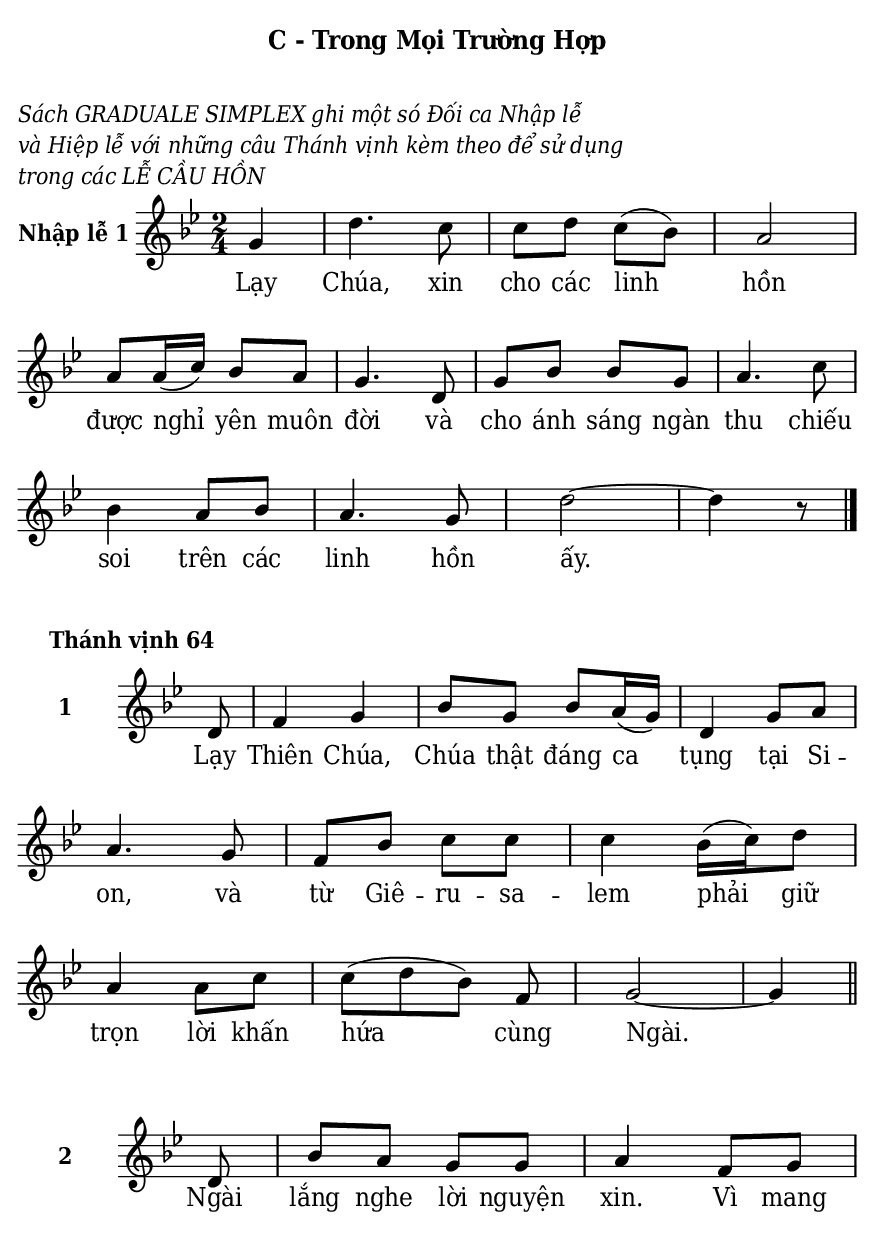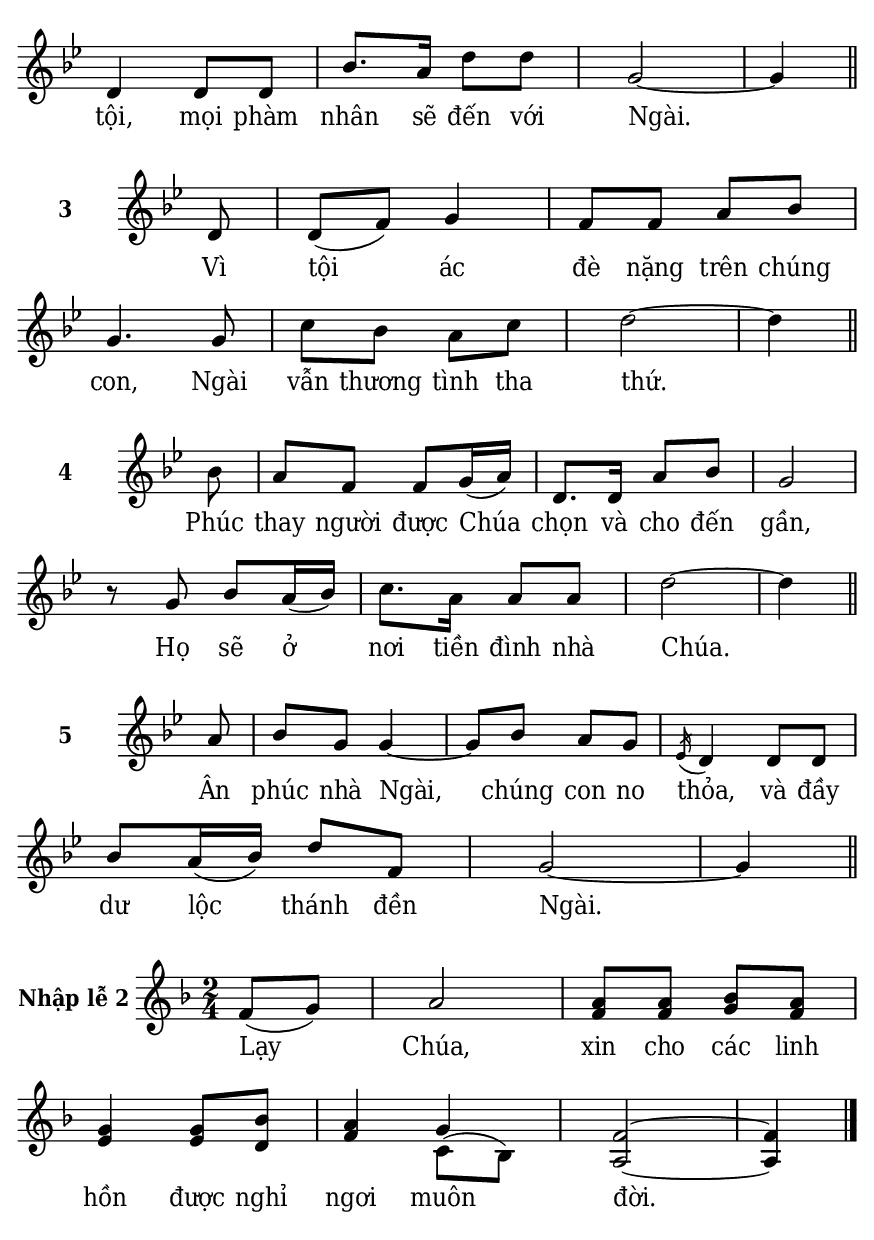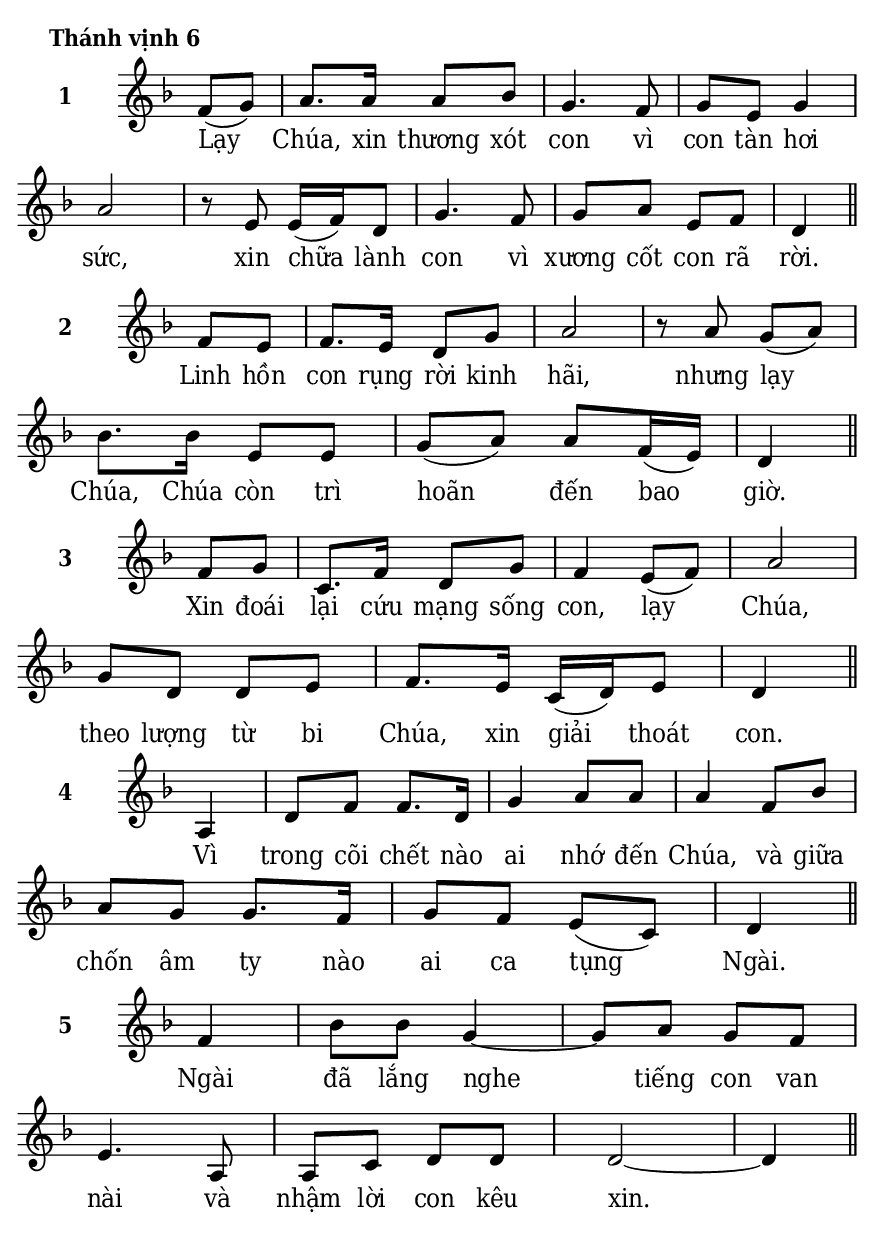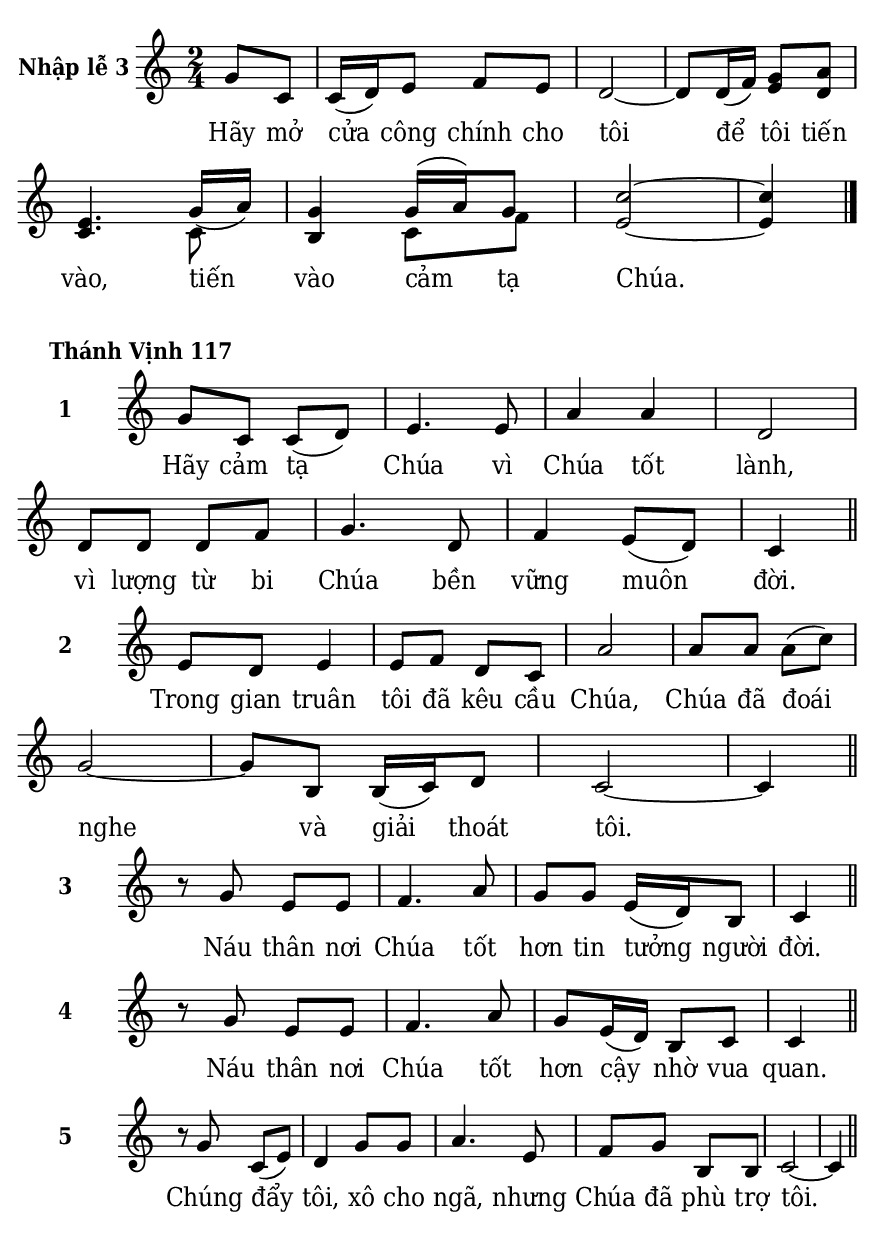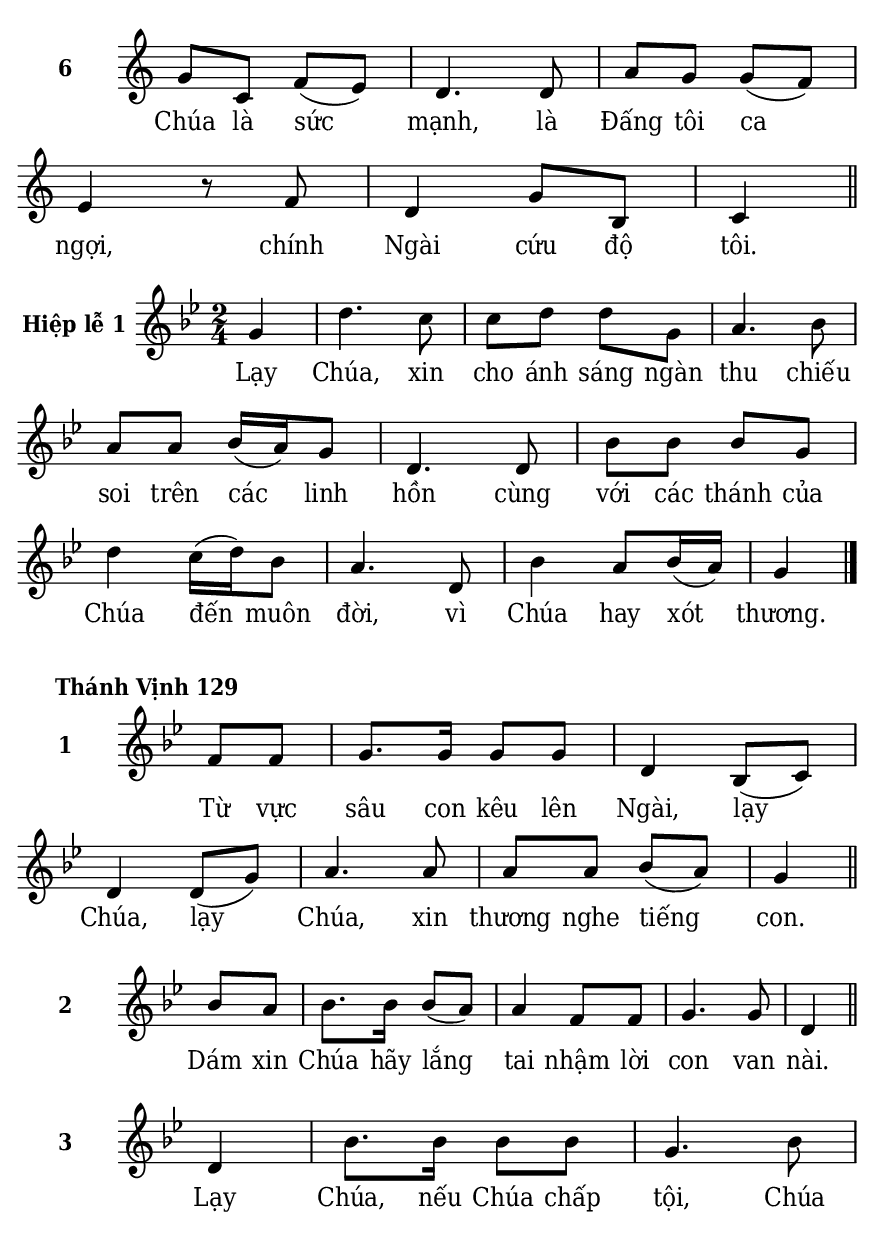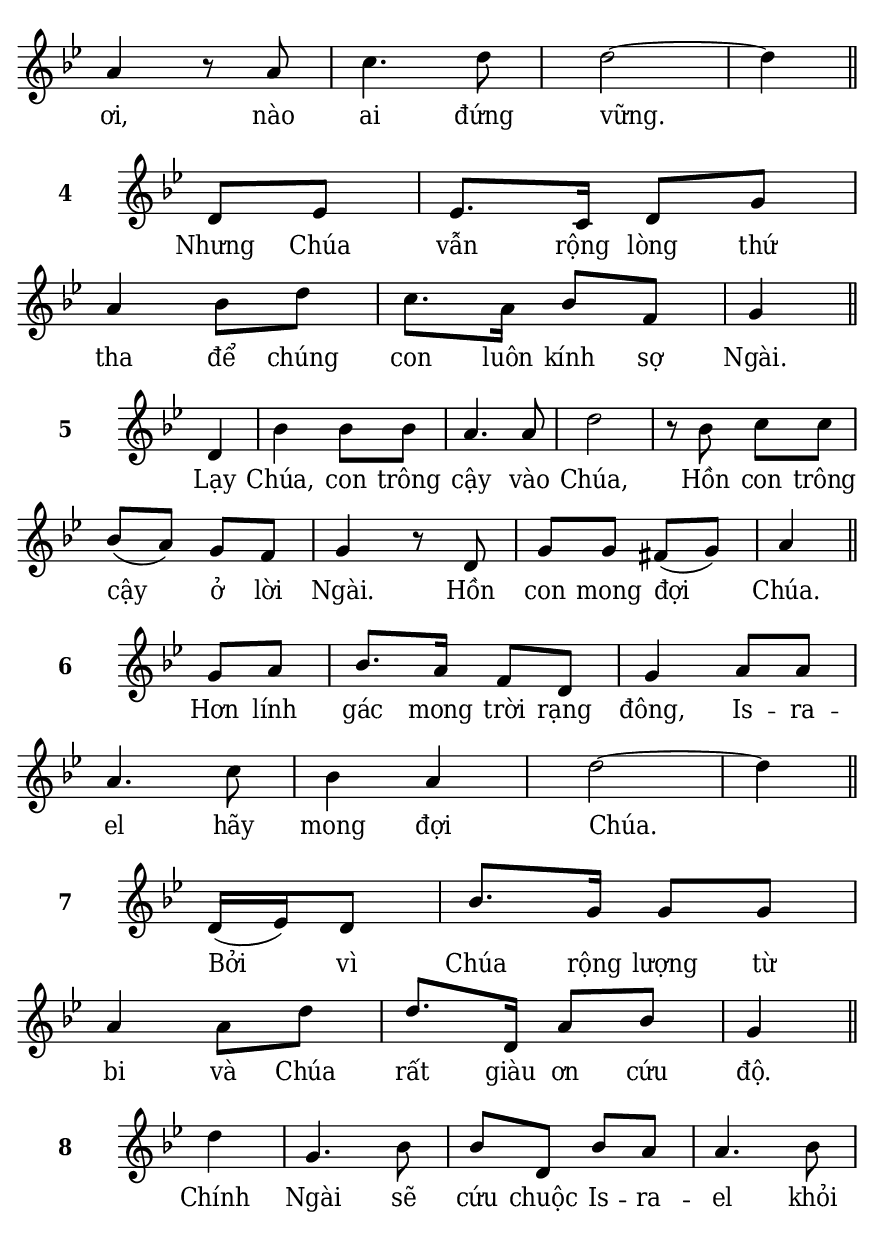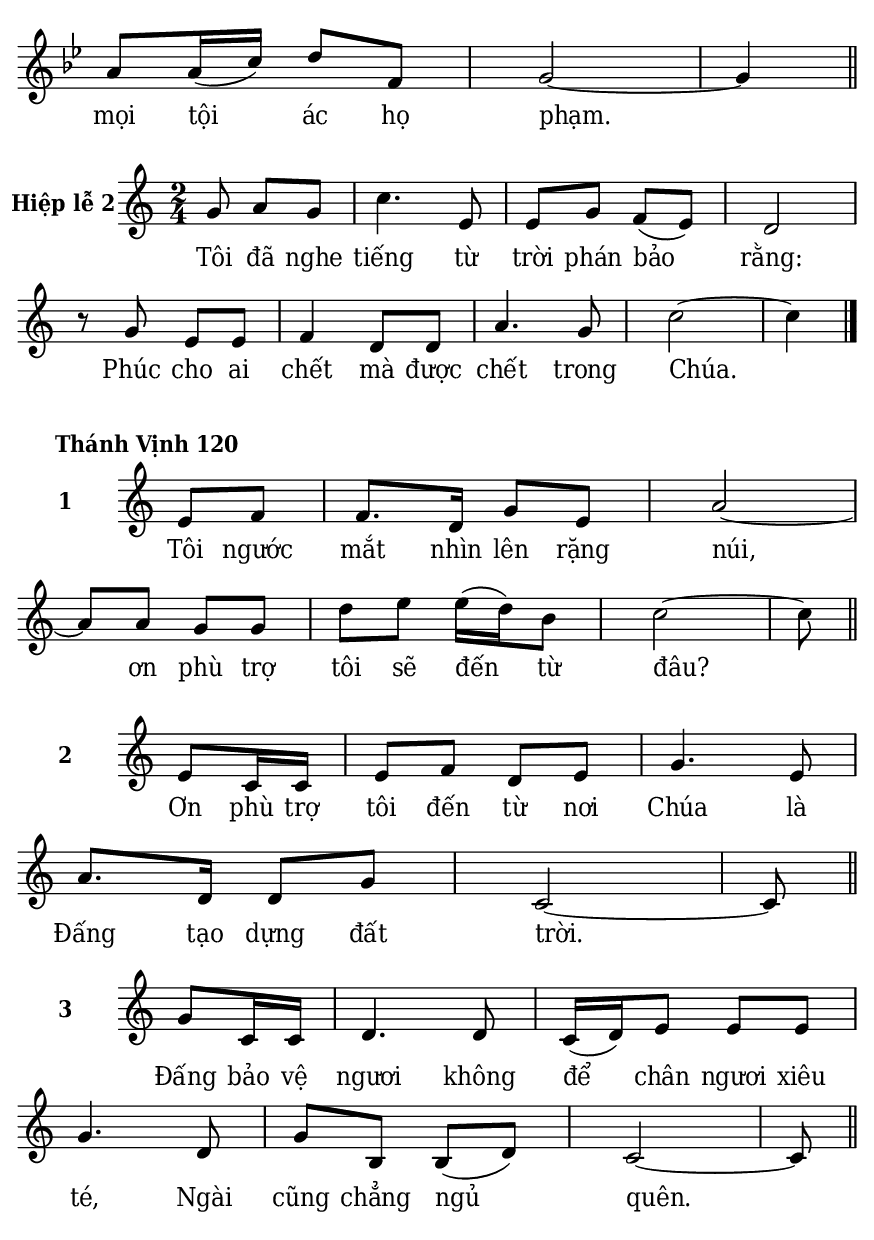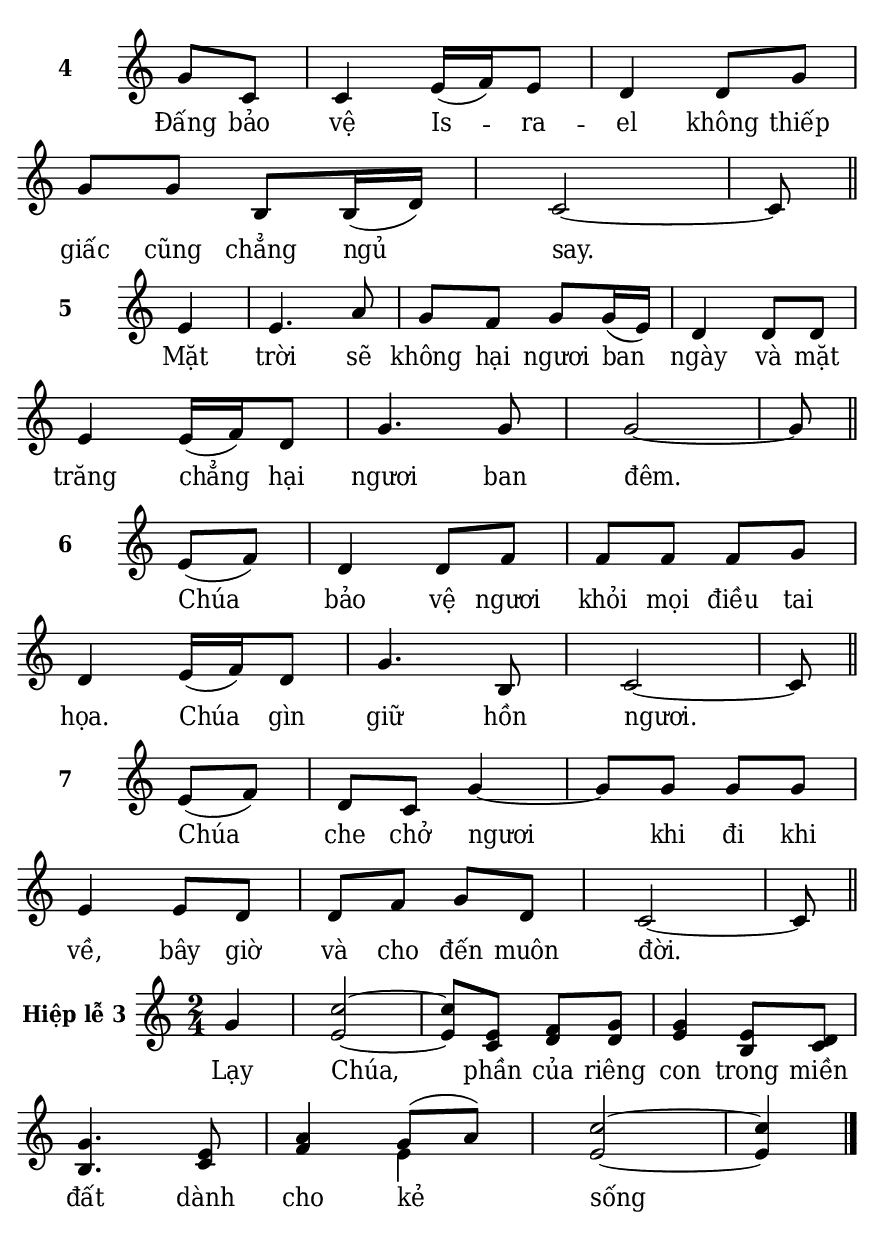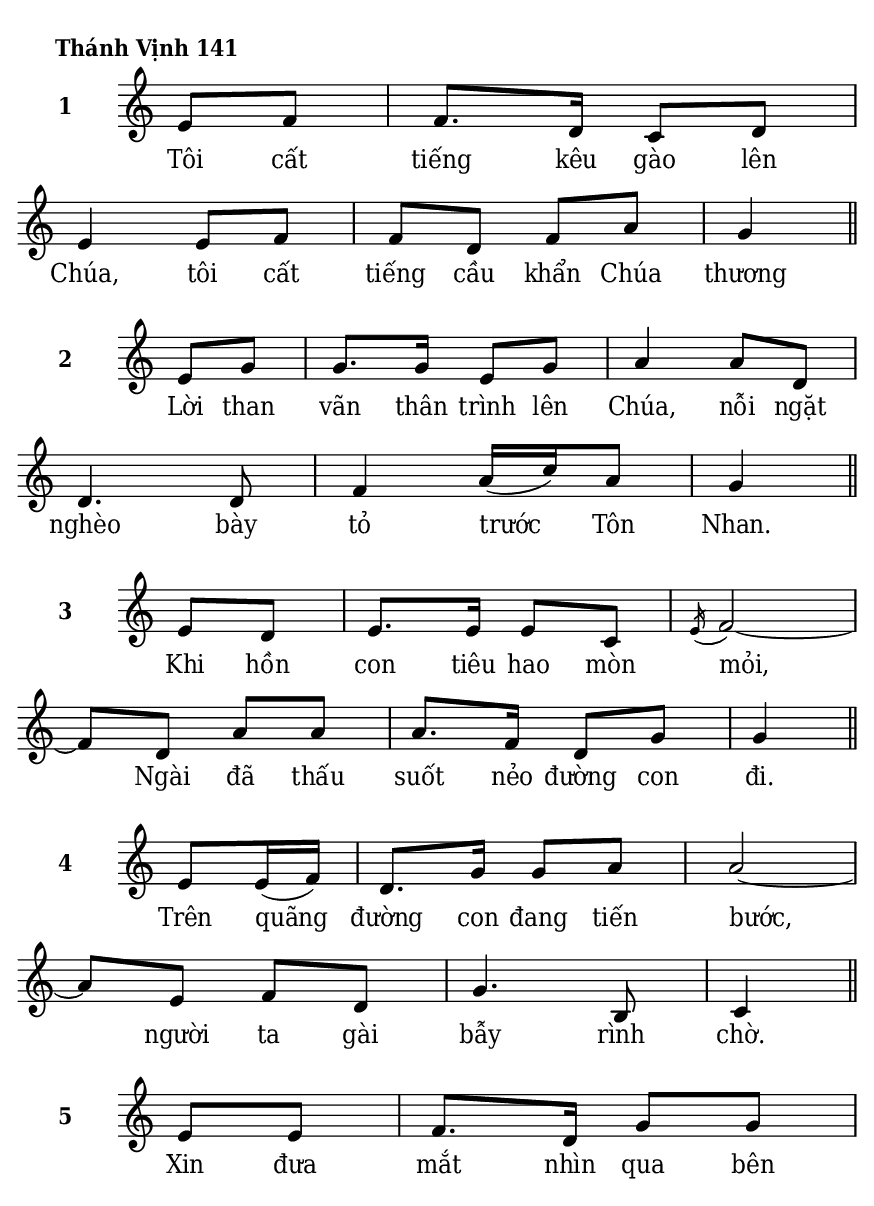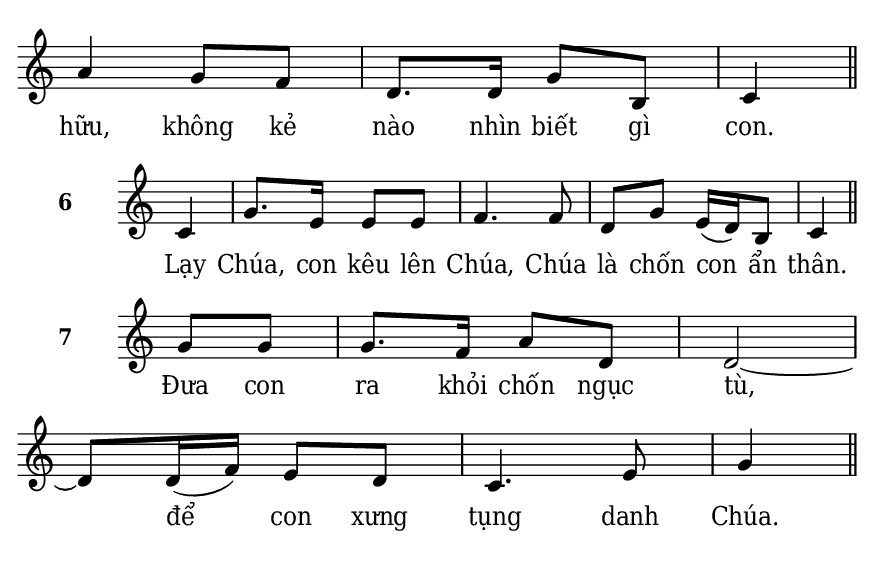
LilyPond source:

% Cài đặt chung
\version "2.22.1"
\include "english.ly"

\header {
  subtitle = "C - Trong Mọi Trường Hợp"
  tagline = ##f
}

% Nhạc
nhacMauMot = \relative c'' {
  \key bf \major
  \time 2/4
  \partial 4 g4 |
  d'4. c8 |
  c d c (bf) |
  a2 |
  a8 a16 (c) bf8 a |
  g4. d8 |
  g bf bf g |
  a4. c8 |
  bf4 a8 bf |
  a4. g8 |
  d'2 ~ |
  d4 r8 \bar "|."
}

nhacMauHai = \relative c' {
  \key bf \major
  \time 2/4
  \partial 8 d8 |
  f4 g |
  bf8 g bf a16 (g) |
  d4 g8 a |
  a4. g8 |
  f bf c c |
  c4 bf16 (c) d8 |
  a4 a8 c |
  c8 ([d bf])  f8 |
  g2 ~ |
  g4 \bar "||"
}

nhacMauBa = \relative c' {
  \key bf \major
  \time 2/4
  \partial 8 d8 |
  bf' a g g |
  a4 f8 g |
  d4 d8 d |
  bf'8. a16 d8 d |
  g,2 ~ |
  g4 \bar  "||"
}

nhacMauBon = \relative c' {
  \key bf \major
  \time 2/4
  \partial 8 d8 |
  d (f) g4 |
  f8 f a bf |
  g4. g8 |
  c bf a c |
  d2 ~ |
  d4 \bar "||"
}

nhacMauNam = \relative c'' {
  \key bf \major
  \time 2/4
  \partial 8 bf8 |
  a f f g16 (a) |
  d,8. d16 a'8 bf |
  g2 |
  r8 g bf a16 (bf) |
  c8. a16 a8 a |
  d2 ~ |
  d4 \bar "||"
}

nhacMauSau = \relative c'' {
  \key bf \major
  \time 2/4
  \partial 8 a8 |
  bf g g4 ~ |
  g8 bf a g |
  \slashedGrace { ef16 ( } d4) d8 d |
  bf' a16 (bf) d8 f, |
  g2 ~ |
  g4 \bar "||"
}

nhacMauBay = \relative c' {
  \key f \major
  \time 2/4
  \partial 4 f8 (g) |
  a2
  <<
    {
      a8 a bf a |
      g4 g8 bf |
      a4
    }
    {
      f8 f g f |
      e4 e8 d |
      f4
    }
  >>
  <<
    {
      \voiceOne
      g4
    }
    \new Voice = "splitpart" {
      \voiceTwo
      c,8 ^(bf)
    }
  >>
  \oneVoice
  <f' a,>2 ~ |
  <f a,>4 \bar "|."
}

nhacMauTam = \relative c' {
  \key f \major
  \time 2/4
  \partial 4 f8 (g) |
  a8. a16 a8 bf |
  g4. f8 |
  g e g4 |
  a2 |
  r8 e e16 (f) d8 |
  g4. f8 |
  g a e f |
  d4 \bar "||"
}

nhacMauChin = \relative c' {
  \key f \major
  \time 2/4
  \partial 4 f8 e |
  f8. e16 d8 g |
  a2 |
  r8 a g (a) |
  bf8. bf16 e,8 e |
  g (a) a f16 (e) |
  d4 \bar "||"
}

nhacMauMuoi = \relative c' {
  \key f \major
  \time 2/4
  \partial 4 f8 g |
  c,8. f16 d8 g |
  f4 e8 (f) |
  a2 |
  g8 d d e |
  f8. e16 c (d) e8 |
  d4 \bar "||"
}

nhacMauMuoiMot = \relative c' {
  \key f \major
  \time 2/4
  \partial 4 a4 |
  d8 f f8. d16 |
  g4 a8 a |
  a4 f8 bf |
  a g g8. f16 |
  g8 f e (c) |
  d4 \bar "||"
}

nhacMauMuoiHai = \relative c' {
  \key f \major
  \time 2/4
  \partial 4 f4 |
  bf8 bf g4 ~ |
  g8 a g f |
  e4. a,8 |
  a c d d |
  d2 ~ |
  d4 \bar "||"
}

nhacMauMuoiBa = \relative c'' {
  \key c \major
  \time 2/4
  \partial 4 g8 c, |
  c16 (d) e8 f e |
  d2 ~ |
  d8 d16 (f)
  <<
    {
      g8 a |
      e4.
    }
    {
      e8 d |
      c4.
    }
  >>
  <<
    {
      \voiceOne
      g'16 _(a)
    }
    \new Voice = "splitpart" {
      \voiceTwo
      c,8
    }
  >>
  \oneVoice
  <g' b,>4
  <<
    {
      \voiceOne
      g16 (a) g8
    }
    \new Voice = "splitpart" {
      \voiceTwo
      c,8 f
    }
  >>
  \oneVoice
  <c' e,>2 ~ |
  <c e,>4 \bar "|."
}

nhacMauMuoiBon = \relative c'' {
  \key c \major
  \time 2/4
  g8 c, c (d) |
  e4. e8 |
  a4 a |
  d,2 |
  d8 d d f |
  g4. d8 |
  f4 e8 (d) |
  c4 \bar "||"
}

nhacMauMuoiLam = \relative c' {
  \key c \major
  \time 2/4
  e8 d e4 |
  e8 f d c |
  a'2 |
  a8 a a (c) |
  g2 ~ |
  g8 b, b16 (c) d8 |
  c2 ~ |
  c4 \bar "||"
}

nhacMauMuoiSau = \relative c'' {
  \key c \major
  \time 2/4
  r8 g e e |
  f4. a8 |
  g g e16 (d) b8 |
  c4 \bar "||"
}

nhacMauMuoiBay = \relative c'' {
  \key c \major
  \time 2/4
  r8 g e e |
  f4. a8 |
  g e16 (d) b8 c |
  c4 \bar "||"
}

nhacMauMuoiTam = \relative c'' {
  \key c \major
  \time 2/4
  r8 g c, (e) |
  d4 g8 g |
  a4. e8 |
  f g b, b |
  c2 ~ |
  c4 \bar "||"
}

nhacMauMuoiChin = \relative c'' {
  \key c \major
  \time 2/4
  g8 c, f (e) |
  d4. d8 |
  a' g g (f) |
  e4 r8 f |
  d4 g8 b, |
  c4 \bar "||"
}

nhacMauHaiMuoi = \relative c'' {
  \key bf \major
  \time 2/4
  \partial 4 g4 |
  d'4. c8 |
  c d d g, |
  a4. bf8 |
  a a bf16 (a) g8 |
  d4. d8 |
  bf' bf bf g |
  d'4 c16 (d) bf8 |
  a4. d,8 |
  bf'4 a8 bf16 (a) |
  g4 \bar "|."
}

nhacMauHaiMuoiMot = \relative c' {
  \key bf \major
  \time 2/4
  \partial 4 f8 f |
  g8. g16 g8 g |
  d4 bf8 (c) |
  d4 d8 (g) |
  a4. a8 |
  a a bf (a) |
  g4 \bar "||"
}

nhacMauHaiMuoiHai = \relative c'' {
  \key bf \major
  \time 2/4
  \partial 4 bf8 a |
  bf8. bf16 bf8 (a) |
  a4 f8 f |
  g4. g8 |
  d4 \bar "||"
}

nhacMauHaiMuoiBa = \relative c' {
  \key bf \major
  \time 2/4
  \partial 4 d4 |
  bf'8. bf16 bf8 bf |
  g4. bf8 |
  a4 r8 a |
  c4. d8 |
  d2 ~ |
  d4 \bar "||"
}

nhacMauHaiMuoiBon = \relative c' {
  \key bf \major
  \time 2/4
  \partial 4 d8 ef |
  ef8. c16 d8 g |
  a4 bf8 d |
  c8. a16 bf8 f |
  g4 \bar "||"
}

nhacMauHaiMuoiLam = \relative c' {
  \key bf \major
  \time 2/4
  \partial 4 d4 |
  bf' bf8 bf |
  a4. a8 |
  d2 |
  r8 bf c c |
  bf (a) g f |
  g4 r8 d |
  g g fs (g) |
  a4 \bar "||"
}

nhacMauHaiMuoiSau = \relative c'' {
  \key bf \major
  \time 2/4
  \partial 4 g8 a |
  bf8. a16 f8 d |
  g4 a8 a |
  a4. c8 |
  bf4 a |
  d2 ~ |
  d4 \bar "||"
}

nhacMauHaiMuoiBay = \relative c' {
  \key bf \major
  \time 2/4
  \partial 4 d16 (ef) d8 |
  bf'8. g16 g8 g |
  a4 a8 d |
  d8. d,16 a'8 bf |
  g4 \bar "||"
}

nhacMauHaiMuoiTam = \relative c'' {
  \key bf \major
  \time 2/4
  \partial 4 d4 |
  g,4. bf8 |
  bf d, bf' a |
  a4. bf8 |
  a a16 (c) d8 f, |
  g2 ~ |
  g4 \bar "||"
}

nhacMauHaiMuoiChin = \relative c'' {
  \key c \major
  \time 2/4
  \partial 4. g8 a g |
  c4. e,8 |
  e g f (e) |
  d2 |
  r8 g e e |
  f4 d8 d |
  a'4. g8 |
  c2 ~ |
  c4 \bar "|."
}

nhacMauBaMuoi = \relative c' {
  \key c \major
  \time 2/4
  \partial 4 e8 f |
  f8. d16 g8 e |
  a2 ~ |
  a8 a g g |
  d' e e16 (d) b8 |
  c2 ~ |
  c8 \bar "||"
}

nhacMauBaMuoiMot = \relative c' {
  \key c \major
  \time 2/4
  \partial 4 e8 c16 c |
  e8 f d e |
  g4. e8 |
  a8. d,16 d8 g |
  c,2 ~ |
  c8 \bar "||"
}

nhacMauBaMuoiHai = \relative c'' {
  \key c \major
  \time 2/4
  \partial 4 g8 c,16 c |
  d4. d8 |
  c16 (d) e8 e e |
  g4. d8 |
  g b, b (d) |
  c2 ~ |
  c8 \bar "||"
}

nhacMauBaMuoiBa = \relative c'' {
  \key c \major
  \time 2/4
  \partial 4 g8 c, |
  c4 e16 (f) e8 |
  d4 d8 g |
  g g b, b16 (d) |
  c2 ~ |
  c8 \bar "||"
}

nhacMauBaMuoiBon = \relative c' {
  \key c \major
  \time 2/4
  \partial 4 e4 |
  e4. a8 |
  g f g g16 (e) |
  d4 d8 d |
  e4 e16 (f) d8 |
  g4. g8 |
  g2 ~ |
  g8 \bar "||"
}

nhacMauBaMuoiLam = \relative c' {
  \key c \major
  \time 2/4
  \partial 4 e8 (f) |
  d4 d8 f |
  f f f g |
  d4 e16 (f) d8 |
  g4. b,8 |
  c2 ~ |
  c8 \bar "||"
}

nhacMauBaMuoiSau = \relative c' {
  \key c \major
  \time 2/4
  \partial 4 e8 (f) |
  d8 c g'4 ~ |
  g8 g g g |
  e4 e8 d |
  d f g d |
  c2 ~ |
  c8 \bar "||"
}

nhacMauBaMuoiBay = \relative c'' {
  \key c \major
  \time 2/4
  \partial 4 g4 |
  <<
    {
      c2 ~ |
      c8 e, f g |
      g4 e8 d |
      g4. e8 |
      a4
    }
    {
      e2 ~ |
      e8 c d d |
      e4 b8 c |
      b4. c8 |
      f4
    }
  >>
  <<
    {
      \voiceOne
      g8 (a)
    }
    \new Voice = "splitpart" {
      \voiceTwo
      e4
    }
  >>
  \oneVoice
  <c' e,>2 ~ |
  <c e,>4 \bar "|."
}

nhacMauBaMuoiTam = \relative c' {
  \key c \major
  \time 2/4
  \partial 4 e8 f |
  f8. d16 c8 d |
  e4 e8 f |
  f d f a |
  g4 \bar "||"
}

nhacMauBaMuoiChin = \relative c' {
  \key c \major
  \time 2/4
  \partial 4 e8 g |
  g8. g16 e8 g |
  a4 a8 d, |
  d4. d8 |
  f4 a16 (c) a8 |
  g4 \bar "||"
}

nhacMauBonMuoi = \relative c' {
  \key c \major
  \time 2/4
  \partial 4 e8 d |
  e8. e16 e8 c |
  \slashedGrace { e16 ( } f2) ~ |
  f8 d a' a |
  a8. f16 d8 g |
  g4 \bar "||"
}

nhacMauBonMuoiMot = \relative c' {
  \key c \major
  \time 2/4
  \partial 4 e8 e16 (f) |
  d8. g16 g8 a |
  a2 ~ |
  a8 e f d |
  g4. b,8 |
  c4 \bar "||"
}

nhacMauBonMuoiHai = \relative c' {
  \key c \major
  \time 2/4
  \partial 4 e8 e |
  f8. d16 g8 g |
  a4 g8 f |
  d8. d16 g8 b, |
  c4 \bar "||"
}

nhacMauBonMuoiBa = \relative c' {
  \key c \major
  \time 2/4
  \partial 4 c4 |
  g'8. e16 e8 e |
  f4. f8 |
  d g e16 (d) b8 |
  c4 \bar "||"
}

nhacMauBonMuoiBon = \relative c'' {
  \key c \major
  \time 2/4
  \partial 4 g8 g |
  g8. f16 a8 d, |
  d2 ~ |
  d8 d16 (f) e8 d |
  c4. e8 |
  g4 \bar "||"
}

% Lời
loiMauMot = \lyricmode {
  Lạy Chúa, xin cho các linh hồn được nghỉ yên muôn đời
  và cho ánh sáng ngàn thu chiếu soi trên các linh hồn ấy.
}

loiMauHai = \lyricmode {
  Lạy Thiên Chúa, Chúa thật đáng ca tụng tại Si -- on,
  và từ Giê -- ru -- sa -- lem phải giữ trọn lời khấn hứa cùng Ngài.
}

loiMauBa = \lyricmode {
  Ngài lắng nghe lời nguyện xin.
  Vì mang tội, mọi phàm nhân sẽ đến với Ngài.
}

loiMauBon = \lyricmode {
  Vì tội ác đè nặng trên chúng con,
  Ngài vẫn thương tình tha thứ.
}

loiMauNam = \lyricmode {
  Phúc thay người được Chúa chọn và cho đến gần,
  Họ sẽ ở nơi tiền đình nhà Chúa.
}

loiMauSau = \lyricmode {
  Ân phúc nhà Ngài, chúng con no thỏa,
  và đầy dư lộc thánh đền Ngài.
}

loiMauBay = \lyricmode {
  Lạy Chúa, xin cho các linh hồn được nghỉ ngơi muôn đời.
}

loiMauTam = \lyricmode {
  Lạy Chúa, xin thương xót con vì con tàn hơi sức,
  xin chữa lành con vì xương cốt con rã rời.
}

loiMauChin = \lyricmode {
  Linh hồn con rụng rời kinh hãi,
  nhưng lạy Chúa, Chúa còn trì hoãn đến bao giờ.
}

loiMauMuoi = \lyricmode {
  Xin đoái lại cứu mạng sống con,
  lạy Chúa, theo lượng từ bi Chúa,
  xin giải thoát con.
}

loiMauMuoiMot = \lyricmode {
  Vì trong cõi chết nào ai nhớ đến Chúa,
  và giữa chốn âm ty nào ai ca tụng Ngài.
}

loiMauMuoiHai = \lyricmode {
  Ngài đã lắng nghe tiếng con van nài
  và nhậm lời con kêu xin.
}

loiMauMuoiBa = \lyricmode {
  Hãy mở cửa công chính cho tôi
  để tôi tiến vào,
  tiến vào cảm tạ Chúa.
}

loiMauMuoiBon = \lyricmode {
  Hãy cảm tạ Chúa vì Chúa tốt lành,
  vì lượng từ bi Chúa bền vững muôn đời.
}

loiMauMuoiLam = \lyricmode {
  Trong gian truân tôi đã kêu cầu Chúa,
  Chúa đã đoái nghe và giải thoát tôi.
}

loiMauMuoiSau = \lyricmode {
  Náu thân nơi Chúa tốt hơn tin tưởng người đời.
}

loiMauMuoiBay = \lyricmode {
  Náu thân nơi Chúa tốt hơn cậy nhờ vua quan.
}

loiMauMuoiTam = \lyricmode {
  Chúng đẩy tôi, xô cho ngã, nhưng Chúa đã phù trợ tôi.
}

loiMauMuoiChin = \lyricmode {
  Chúa là sức mạnh, là Đấng tôi ca ngợi,
  chính Ngài cứu độ tôi.
}

loiMauHaiMuoi = \lyricmode {
  Lạy Chúa, xin cho ánh sáng ngàn thu chiếu soi trên các linh hồn
  cùng với các thánh của Chúa đến muôn đời,
  vì Chúa hay xót thương.
}

loiMauHaiMuoiMot = \lyricmode {
  Từ vực sâu con kêu lên Ngài,
  lạy Chúa, lạy Chúa, xin thương nghe tiếng con.
}

loiMauHaiMuoiHai = \lyricmode {
  Dám xin Chúa hãy lắng tai nhậm lời con van nài.
}

loiMauHaiMuoiBa = \lyricmode {
  Lạy Chúa, nếu Chúa chấp tội, Chúa ơi,
  nào ai đứng vững.
}

loiMauHaiMuoiBon = \lyricmode {
  Nhưng Chúa vẫn rộng lòng thứ tha để chúng con luôn kính sợ Ngài.
}

loiMauHaiMuoiLam = \lyricmode {
  Lạy Chúa, con trông cậy vào Chúa,
  Hồn con trông cậy ở lời Ngài.
  Hồn con mong đợi Chúa.
}

loiMauHaiMuoiSau = \lyricmode {
  Hơn lính gác mong trời rạng đông,
  Is -- ra -- el hãy mong đợi Chúa.
}

loiMauHaiMuoiBay = \lyricmode {
  Bởi vì Chúa rộng lượng từ bi
  và Chúa rất giàu ơn cứu độ.
}

loiMauHaiMuoiTam = \lyricmode {
  Chính Ngài sẽ cứu chuộc Is -- ra -- el khỏi mọi tội ác họ phạm.
}

loiMauHaiMuoiChin = \lyricmode {
  Tôi đã nghe tiếng từ trời phán bảo rằng:
  Phúc cho ai chết mà được chết trong Chúa.
}

loiMauBaMuoi = \lyricmode {
  Tôi ngước mắt nhìn lên rặng núi,
  ơn phù trợ tôi sẽ đến từ đâu?
}

loiMauBaMuoiMot = \lyricmode {
  Ơn phù trợ tôi đến từ nơi Chúa
  là Đấng tạo dựng đất trời.
}

loiMauBaMuoiHai = \lyricmode {
  Đấng bảo vệ ngươi không để chân ngươi xiêu té,
  Ngài cũng chẳng ngủ quên.
}

loiMauBaMuoiBa = \lyricmode {
  Đấng bảo vệ Is -- ra -- el không thiếp giấc
  cũng chẳng ngủ say.
}

loiMauBaMuoiBon = \lyricmode {
  Mặt trời sẽ không hại ngươi ban ngày
  và mặt trăng chẳng hại ngươi ban đêm.
}

loiMauBaMuoiLam = \lyricmode {
  Chúa bảo vệ ngươi khỏi mọi điều tai họa.
  Chúa gìn giữ hồn ngươi.
}

loiMauBaMuoiSau = \lyricmode {
  Chúa che chở ngươi khi đi khi về,
  bây giờ và cho đến muôn đời.
}

loiMauBaMuoiBay = \lyricmode {
  Lạy Chúa, phần của riêng con trong miền đất dành cho kẻ sống
}

loiMauBaMuoiTam = \lyricmode {
  Tôi cất tiếng kêu gào lên Chúa,
  tôi cất tiếng cầu khẩn Chúa thương
}

loiMauBaMuoiChin = \lyricmode {
  Lời than vãn thân trình lên Chúa,
  nỗi ngặt nghèo bày tỏ trước Tôn Nhan.
}

loiMauBonMuoi = \lyricmode {
  Khi hồn con tiêu hao mòn mỏi,
  Ngài đã thấu suốt nẻo đường con đi.
}

loiMauBonMuoiMot = \lyricmode {
  Trên quãng đường con đang tiến bước,
  người ta gài bẫy rình chờ.
}

loiMauBonMuoiHai = \lyricmode {
  Xin đưa mắt nhìn qua bên hữu,
  không kẻ nào nhìn biết gì con.
}

loiMauBonMuoiBa = \lyricmode {
  Lạy Chúa, con kêu lên Chúa,
  Chúa là chốn con ẩn thân.
}

loiMauBonMuoiBon = \lyricmode {
  Đưa con ra khỏi chốn ngục tù,
  để con xưng tụng danh Chúa.
}

% Dàn trang
\paper {
  #(set-paper-size "a5")
  top-margin = 3\mm
  bottom-margin = 3\mm
  left-margin = 3\mm
  right-margin = 3\mm
  indent = #0
  #(define fonts
	 (make-pango-font-tree "Deja Vu Serif Condensed"
	 		       "Deja Vu Serif Condensed"
			       "Deja Vu Serif Condensed"
			       (/ 20 20)))
  print-page-number = ##f
}

\markup {
  \vspace #2
  \column {
    \left-align {
      \line {
        \italic "Sách GRADUALE SIMPLEX ghi một só Đối ca Nhập lễ"
      }
      \line {
        \italic "và Hiệp lễ với những câu Thánh vịnh kèm theo để sử dụng"
      }
      \line {
        \italic "trong các LỄ CẦU HỒN"
      }
    }
  }
}

\score {
  <<
    \new Staff \with {
      instrumentName = \markup { \bold "Nhập lễ 1" }} <<
        \clef treble
        \new Voice = beSop {
          \nhacMauMot
        }
      \new Lyrics \lyricsto beSop \loiMauMot
    >>
  >>
  \layout {
    indent = 20
    \override Lyrics.LyricSpace.minimum-distance = #1
    \override Score.BarNumber.break-visibility = ##(#f #f #f)
    \override Score.SpacingSpanner.uniform-stretching = ##t
    ragged-last = ##f
  }
}

\markup {
  \line {
    \hspace #3 \bold "Thánh vịnh 64"
  }
}

\score {
  <<
    \new Staff \with {
      \remove "Time_signature_engraver"
      instrumentName = \markup { \bold "1" }} <<
        \clef treble
        \new Voice = beSop {
          \nhacMauHai
        }
      \new Lyrics \lyricsto beSop \loiMauHai
    >>
  >>
  \layout {
    indent = 17
    \override Lyrics.LyricSpace.minimum-distance = #1
    \override Score.BarNumber.break-visibility = ##(#f #f #f)
    \override Score.SpacingSpanner.uniform-stretching = ##t
    \override LyricHyphen.minimum-distance = #2
    ragged-last = ##f
  }
}

\score {
  <<
    \new Staff \with {
      \remove "Time_signature_engraver"
      instrumentName = \markup { \bold "2" }}<<
        \clef treble
        \new Voice = beSop {
          \nhacMauBa
        }
      \new Lyrics \lyricsto beSop \loiMauBa
    >>
  >>
  \layout {
    indent = 17
    \override Lyrics.LyricSpace.minimum-distance = #1
    \override Score.BarNumber.break-visibility = ##(#f #f #f)
    \override Score.SpacingSpanner.uniform-stretching = ##t
    ragged-last = ##f
  }
}

\score {
  <<
    \new Staff \with {
      \remove "Time_signature_engraver"
      instrumentName = \markup { \bold "3" }} <<
        \clef treble
        \new Voice = beSop {
          \nhacMauBon
        }
      \new Lyrics \lyricsto beSop \loiMauBon
    >>
  >>
  \layout {
    indent = 17
    \override Lyrics.LyricSpace.minimum-distance = #1
    \override Score.BarNumber.break-visibility = ##(#f #f #f)
    \override Score.SpacingSpanner.uniform-stretching = ##t
    ragged-last = ##f
  }
}

\score {
  <<
    \new Staff \with {
      \remove "Time_signature_engraver"
      instrumentName = \markup { \bold "4" }} <<
        \clef treble
        \new Voice = beSop {
          \nhacMauNam
        }
      \new Lyrics \lyricsto beSop \loiMauNam
    >>
  >>
  \layout {
    indent = 17
    \override Lyrics.LyricSpace.minimum-distance = #1
    \override Score.BarNumber.break-visibility = ##(#f #f #f)
    \override Score.SpacingSpanner.uniform-stretching = ##t
    ragged-last = ##f
  }
}

\score {
  <<
    \new Staff \with {
      \remove "Time_signature_engraver"
      instrumentName = \markup { \bold "5" }} <<
        \clef treble
        \new Voice = beSop {
          \nhacMauSau
        }
      \new Lyrics \lyricsto beSop \loiMauSau
    >>
  >>
  \layout {
    indent = 17
    \override Lyrics.LyricSpace.minimum-distance = #1
    \override Score.BarNumber.break-visibility = ##(#f #f #f)
    \override Score.SpacingSpanner.uniform-stretching = ##t
    ragged-last = ##f
  }
}

\score {
  <<
    \new Staff \with {
      instrumentName = \markup { \bold "Nhập lễ 2" }} <<
        \clef treble
        \new Voice = beSop {
          \nhacMauBay
        }
      \new Lyrics \lyricsto beSop \loiMauBay
    >>
  >>
  \layout {
    indent = 20
    \override Lyrics.LyricSpace.minimum-distance = #1
    \override Score.BarNumber.break-visibility = ##(#f #f #f)
    \override Score.SpacingSpanner.uniform-stretching = ##t
    ragged-last = ##f
  }
}

\pageBreak

\markup {
  \line {
    \hspace #3 \bold "Thánh vịnh 6"
  }
}

\score {
  <<
    \new Staff \with {
      \remove "Time_signature_engraver"
      instrumentName = \markup { \bold "1" }}<<
        \clef treble
        \new Voice = beSop {
          \nhacMauTam
        }
      \new Lyrics \lyricsto beSop \loiMauTam
    >>
  >>
  \layout {
    indent = 17
    \override Lyrics.LyricSpace.minimum-distance = #1
    \override Score.BarNumber.break-visibility = ##(#f #f #f)
    \override Score.SpacingSpanner.uniform-stretching = ##t
    ragged-last = ##f
  }
}

\score {
  <<
    \new Staff \with {
      \remove "Time_signature_engraver"
      instrumentName = \markup { \bold "2" }}<<
        \clef treble
        \new Voice = beSop {
          \nhacMauChin
        }
      \new Lyrics \lyricsto beSop \loiMauChin
    >>
  >>
  \layout {
    indent = 17
    \override Lyrics.LyricSpace.minimum-distance = #1
    \override Score.BarNumber.break-visibility = ##(#f #f #f)
    \override Score.SpacingSpanner.uniform-stretching = ##t
    ragged-last = ##f
  }
}

\score {
  <<
    \new Staff \with {
      \remove "Time_signature_engraver"
      instrumentName = \markup { \bold "3" }}<<
        \clef treble
        \new Voice = beSop {
          \nhacMauMuoi
        }
      \new Lyrics \lyricsto beSop \loiMauMuoi
    >>
  >>
  \layout {
    indent = 17
    \override Lyrics.LyricSpace.minimum-distance = #1
    \override Score.BarNumber.break-visibility = ##(#f #f #f)
    \override Score.SpacingSpanner.uniform-stretching = ##t
    ragged-last = ##f
  }
}

\score {
  <<
    \new Staff \with {
      \remove "Time_signature_engraver"
      instrumentName = \markup { \bold "4" }}<<
        \clef treble
        \new Voice = beSop {
          \nhacMauMuoiMot
        }
      \new Lyrics \lyricsto beSop \loiMauMuoiMot
    >>
  >>
  \layout {
    indent = 17
    \override Lyrics.LyricSpace.minimum-distance = #1
    \override Score.BarNumber.break-visibility = ##(#f #f #f)
    \override Score.SpacingSpanner.uniform-stretching = ##t
    ragged-last = ##f
  }
}

\score {
  <<
    \new Staff \with {
      \remove "Time_signature_engraver"
      instrumentName = \markup { \bold "5" }}<<
        \clef treble
        \new Voice = beSop {
          \nhacMauMuoiHai
        }
      \new Lyrics \lyricsto beSop \loiMauMuoiHai
    >>
  >>
  \layout {
    indent = 17
    \override Lyrics.LyricSpace.minimum-distance = #1
    \override Score.BarNumber.break-visibility = ##(#f #f #f)
    \override Score.SpacingSpanner.uniform-stretching = ##t
    ragged-last = ##f
  }
}

\score {
  <<
    \new Staff \with {
      instrumentName = \markup { \bold "Nhập lễ 3" }}<<
        \clef treble
        \new Voice = beSop {
          \nhacMauMuoiBa
        }
      \new Lyrics \lyricsto beSop \loiMauMuoiBa
    >>
  >>
  \layout {
    indent = 20
    \override Lyrics.LyricSpace.minimum-distance = #1
    \override Score.BarNumber.break-visibility = ##(#f #f #f)
    \override Score.SpacingSpanner.uniform-stretching = ##t
    ragged-last = ##f
  }
}

\markup {
  \vspace #2
  \line {
    \hspace #3 \bold "Thánh Vịnh 117"
  }
}

\score {
  <<
    \new Staff \with {
      \remove "Time_signature_engraver"
      instrumentName = \markup { \bold "1" }}<<
        \clef treble
        \new Voice = beSop {
          \nhacMauMuoiBon
        }
      \new Lyrics \lyricsto beSop \loiMauMuoiBon
    >>
  >>
  \layout {
    indent = 17
    \override Lyrics.LyricSpace.minimum-distance = #1
    \override Score.BarNumber.break-visibility = ##(#f #f #f)
    \override Score.SpacingSpanner.uniform-stretching = ##t
    ragged-last = ##f
  }
}

\score {
  <<
    \new Staff \with {
      \remove "Time_signature_engraver"
      instrumentName = \markup { \bold "2" }}<<
        \clef treble
        \new Voice = beSop {
          \nhacMauMuoiLam
        }
      \new Lyrics \lyricsto beSop \loiMauMuoiLam
    >>
  >>
  \layout {
    indent = 17
    \override Lyrics.LyricSpace.minimum-distance = #1
    \override Score.BarNumber.break-visibility = ##(#f #f #f)
    \override Score.SpacingSpanner.uniform-stretching = ##t
    ragged-last = ##f
  }
}

\score {
  <<
    \new Staff \with {
      \remove "Time_signature_engraver"
      instrumentName = \markup { \bold "3" }}<<
        \clef treble
        \new Voice = beSop {
          \nhacMauMuoiSau
        }
      \new Lyrics \lyricsto beSop \loiMauMuoiSau
    >>
  >>
  \layout {
    indent = 17
    \override Lyrics.LyricSpace.minimum-distance = #1
    \override Score.BarNumber.break-visibility = ##(#f #f #f)
    \override Score.SpacingSpanner.uniform-stretching = ##t
    ragged-last = ##f
  }
}

\score {
  <<
    \new Staff \with {
      \remove "Time_signature_engraver"
      instrumentName = \markup { \bold "4" }}<<
        \clef treble
        \new Voice = beSop {
          \nhacMauMuoiBay
        }
      \new Lyrics \lyricsto beSop \loiMauMuoiBay
    >>
  >>
  \layout {
    indent = 17
    \override Lyrics.LyricSpace.minimum-distance = #1
    \override Score.BarNumber.break-visibility = ##(#f #f #f)
    \override Score.SpacingSpanner.uniform-stretching = ##t
    ragged-last = ##f
  }
}

\score {
  <<
    \new Staff \with {
      \remove "Time_signature_engraver"
      instrumentName = \markup { \bold "5" }}<<
        \clef treble
        \new Voice = beSop {
          \nhacMauMuoiTam
        }
      \new Lyrics \lyricsto beSop \loiMauMuoiTam
    >>
  >>
  \layout {
    indent = 17
    \override Lyrics.LyricSpace.minimum-distance = #0.8
    \override Score.BarNumber.break-visibility = ##(#f #f #f)
    \override Score.SpacingSpanner.uniform-stretching = ##t
    ragged-last = ##f
  }
}

\score {
  <<
    \new Staff \with {
      \remove "Time_signature_engraver"
      instrumentName = \markup { \bold "6" }}<<
        \clef treble
        \new Voice = beSop {
          \nhacMauMuoiChin
        }
      \new Lyrics \lyricsto beSop \loiMauMuoiChin
    >>
  >>
  \layout {
    indent = 17
    \override Lyrics.LyricSpace.minimum-distance = #1
    \override Score.BarNumber.break-visibility = ##(#f #f #f)
    \override Score.SpacingSpanner.uniform-stretching = ##t
    ragged-last = ##f
  }
}

\score {
  <<
    \new Staff \with {
      instrumentName = \markup { \bold "Hiệp lễ 1" }}<<
        \clef treble
        \new Voice = beSop {
          \nhacMauHaiMuoi
        }
      \new Lyrics \lyricsto beSop \loiMauHaiMuoi
    >>
  >>
  \layout {
    indent = 20
    \override Lyrics.LyricSpace.minimum-distance = #1
    \override Score.BarNumber.break-visibility = ##(#f #f #f)
    \override Score.SpacingSpanner.uniform-stretching = ##t
    ragged-last = ##f
  }
}

\markup {
  \vspace #2
  \hspace #3 \bold "Thánh Vịnh 129"
}

\score {
  <<
    \new Staff \with {
      \remove "Time_signature_engraver"
      instrumentName = \markup { \bold "1" }}<<
        \clef treble
        \new Voice = beSop {
          \nhacMauHaiMuoiMot
        }
      \new Lyrics \lyricsto beSop \loiMauHaiMuoiMot
    >>
  >>
  \layout {
    indent = 17
    \override Lyrics.LyricSpace.minimum-distance = #1
    \override Score.BarNumber.break-visibility = ##(#f #f #f)
    \override Score.SpacingSpanner.uniform-stretching = ##t
    ragged-last = ##f
  }
}

\score {
  <<
    \new Staff \with {
      \remove "Time_signature_engraver"
      instrumentName = \markup { \bold "2" }}<<
        \clef treble
        \new Voice = beSop {
          \nhacMauHaiMuoiHai
        }
      \new Lyrics \lyricsto beSop \loiMauHaiMuoiHai
    >>
  >>
  \layout {
    indent = 17
    \override Lyrics.LyricSpace.minimum-distance = #1
    \override Score.BarNumber.break-visibility = ##(#f #f #f)
    \override Score.SpacingSpanner.uniform-stretching = ##t
    ragged-last = ##f
  }
}

\score {
  <<
    \new Staff \with {
      \remove "Time_signature_engraver"
      instrumentName = \markup { \bold "3" }}<<
        \clef treble
        \new Voice = beSop {
          \nhacMauHaiMuoiBa
        }
      \new Lyrics \lyricsto beSop \loiMauHaiMuoiBa
    >>
  >>
  \layout {
    indent = 17
    \override Lyrics.LyricSpace.minimum-distance = #1
    \override Score.BarNumber.break-visibility = ##(#f #f #f)
    \override Score.SpacingSpanner.uniform-stretching = ##t
    ragged-last = ##f
  }
}

\score {
  <<
    \new Staff \with {
      \remove "Time_signature_engraver"
      instrumentName = \markup { \bold "4" }}<<
        \clef treble
        \new Voice = beSop {
          \nhacMauHaiMuoiBon
        }
      \new Lyrics \lyricsto beSop \loiMauHaiMuoiBon
    >>
  >>
  \layout {
    indent = 17
    \override Lyrics.LyricSpace.minimum-distance = #1
    \override Score.BarNumber.break-visibility = ##(#f #f #f)
    \override Score.SpacingSpanner.uniform-stretching = ##t
    ragged-last = ##f
  }
}

\score {
  <<
    \new Staff \with {
      \remove "Time_signature_engraver"
      instrumentName = \markup { \bold "5" }}<<
        \clef treble
        \new Voice = beSop {
          \nhacMauHaiMuoiLam
        }
      \new Lyrics \lyricsto beSop \loiMauHaiMuoiLam
    >>
  >>
  \layout {
    indent = 17
    \override Lyrics.LyricSpace.minimum-distance = #1
    \override Score.BarNumber.break-visibility = ##(#f #f #f)
    \override Score.SpacingSpanner.uniform-stretching = ##t
    ragged-last = ##f
  }
}

\score {
  <<
    \new Staff \with {
      \remove "Time_signature_engraver"
      instrumentName = \markup { \bold "6" }}<<
        \clef treble
        \new Voice = beSop {
          \nhacMauHaiMuoiSau
        }
      \new Lyrics \lyricsto beSop \loiMauHaiMuoiSau
    >>
  >>
  \layout {
    indent = 17
    \override Lyrics.LyricSpace.minimum-distance = #1
    \override Score.BarNumber.break-visibility = ##(#f #f #f)
    \override Score.SpacingSpanner.uniform-stretching = ##t
    ragged-last = ##f
  }
}

\score {
  <<
    \new Staff \with {
      \remove "Time_signature_engraver"
      instrumentName = \markup { \bold "7" }}<<
        \clef treble
        \new Voice = beSop {
          \nhacMauHaiMuoiBay
        }
      \new Lyrics \lyricsto beSop \loiMauHaiMuoiBay
    >>
  >>
  \layout {
    indent = 17
    \override Lyrics.LyricSpace.minimum-distance = #1
    \override Score.BarNumber.break-visibility = ##(#f #f #f)
    \override Score.SpacingSpanner.uniform-stretching = ##t
    ragged-last = ##f
  }
}

\score {
  <<
    \new Staff \with {
      \remove "Time_signature_engraver"
      instrumentName = \markup { \bold "8" }}<<
        \clef treble
        \new Voice = beSop {
          \nhacMauHaiMuoiTam
        }
      \new Lyrics \lyricsto beSop \loiMauHaiMuoiTam
    >>
  >>
  \layout {
    indent = 17
    \override Lyrics.LyricSpace.minimum-distance = #1
    \override Score.BarNumber.break-visibility = ##(#f #f #f)
    \override Score.SpacingSpanner.uniform-stretching = ##t
    ragged-last = ##f
  }
}

\score {
  <<
    \new Staff \with {
      instrumentName = \markup { \bold "Hiệp lễ 2" }}<<
        \clef treble
        \new Voice = beSop {
          \nhacMauHaiMuoiChin
        }
      \new Lyrics \lyricsto beSop \loiMauHaiMuoiChin
    >>
  >>
  \layout {
    indent = 17
    \override Lyrics.LyricSpace.minimum-distance = #1
    \override Score.BarNumber.break-visibility = ##(#f #f #f)
    \override Score.SpacingSpanner.uniform-stretching = ##t
    ragged-last = ##f
  }
}

\markup {
  \vspace #2
  \hspace #3 \bold "Thánh Vịnh 120"
}

\score {
  <<
    \new Staff \with {
      \remove "Time_signature_engraver"
      instrumentName = \markup { \bold "1" }}<<
        \clef treble
        \new Voice = beSop {
          \nhacMauBaMuoi
        }
      \new Lyrics \lyricsto beSop \loiMauBaMuoi
    >>
  >>
  \layout {
    indent = 17
    \override Lyrics.LyricSpace.minimum-distance = #1
    \override Score.BarNumber.break-visibility = ##(#f #f #f)
    \override Score.SpacingSpanner.uniform-stretching = ##t
    ragged-last = ##f
  }
}

\score {
  <<
    \new Staff \with {
      \remove "Time_signature_engraver"
      instrumentName = \markup { \bold "2" }}<<
        \clef treble
        \new Voice = beSop {
          \nhacMauBaMuoiMot
        }
      \new Lyrics \lyricsto beSop \loiMauBaMuoiMot
    >>
  >>
  \layout {
    indent = 17
    \override Lyrics.LyricSpace.minimum-distance = #1
    \override Score.BarNumber.break-visibility = ##(#f #f #f)
    \override Score.SpacingSpanner.uniform-stretching = ##t
    ragged-last = ##f
  }
}

\score {
  <<
    \new Staff \with {
      \remove "Time_signature_engraver"
      instrumentName = \markup { \bold "3" }}<<
        \clef treble
        \new Voice = beSop {
          \nhacMauBaMuoiHai
        }
      \new Lyrics \lyricsto beSop \loiMauBaMuoiHai
    >>
  >>
  \layout {
    indent = 17
    \override Lyrics.LyricSpace.minimum-distance = #1
    \override Score.BarNumber.break-visibility = ##(#f #f #f)
    \override Score.SpacingSpanner.uniform-stretching = ##t
    ragged-last = ##f
  }
}

\score {
  <<
    \new Staff \with {
      \remove "Time_signature_engraver"
      instrumentName = \markup { \bold "4" }}<<
        \clef treble
        \new Voice = beSop {
          \nhacMauBaMuoiBa
        }
      \new Lyrics \lyricsto beSop \loiMauBaMuoiBa
    >>
  >>
  \layout {
    indent = 17
    \override Lyrics.LyricSpace.minimum-distance = #1
    \override Score.BarNumber.break-visibility = ##(#f #f #f)
    \override Score.SpacingSpanner.uniform-stretching = ##t
    ragged-last = ##f
  }
}

\score {
  <<
    \new Staff \with {
      \remove "Time_signature_engraver"
      instrumentName = \markup { \bold "5" }}<<
        \clef treble
        \new Voice = beSop {
          \nhacMauBaMuoiBon
        }
      \new Lyrics \lyricsto beSop \loiMauBaMuoiBon
    >>
  >>
  \layout {
    indent = 17
    \override Lyrics.LyricSpace.minimum-distance = #1.2
    \override Score.BarNumber.break-visibility = ##(#f #f #f)
    \override Score.SpacingSpanner.uniform-stretching = ##t
    ragged-last = ##f
  }
}

\score {
  <<
    \new Staff \with {
      \remove "Time_signature_engraver"
      instrumentName = \markup { \bold "6" }}<<
        \clef treble
        \new Voice = beSop {
          \nhacMauBaMuoiLam
        }
      \new Lyrics \lyricsto beSop \loiMauBaMuoiLam
    >>
  >>
  \layout {
    indent = 17
    \override Lyrics.LyricSpace.minimum-distance = #1
    \override Score.BarNumber.break-visibility = ##(#f #f #f)
    \override Score.SpacingSpanner.uniform-stretching = ##t
    ragged-last = ##f
  }
}

\score {
  <<
    \new Staff \with {
      \remove "Time_signature_engraver"
      instrumentName = \markup { \bold "7" }}<<
        \clef treble
        \new Voice = beSop {
          \nhacMauBaMuoiSau
        }
      \new Lyrics \lyricsto beSop \loiMauBaMuoiSau
    >>
  >>
  \layout {
    indent = 17
    \override Lyrics.LyricSpace.minimum-distance = #1
    \override Score.BarNumber.break-visibility = ##(#f #f #f)
    \override Score.SpacingSpanner.uniform-stretching = ##t
    ragged-last = ##f
  }
}

\score {
  <<
    \new Staff \with {
      instrumentName = \markup { \bold "Hiệp lễ 3" }}<<
        \clef treble
        \new Voice = beSop {
          \nhacMauBaMuoiBay
        }
      \new Lyrics \lyricsto beSop \loiMauBaMuoiBay
    >>
  >>
  \layout {
    indent = 20
    \override Lyrics.LyricSpace.minimum-distance = #1
    \override Score.BarNumber.break-visibility = ##(#f #f #f)
    \override Score.SpacingSpanner.uniform-stretching = ##t
    ragged-last = ##f
  }
}

\markup {
  \vspace #2
  \hspace #3 \bold "Thánh Vịnh 141"
}

\score {
  <<
    \new Staff \with {
      \remove "Time_signature_engraver"
      instrumentName = \markup { \bold "1" }}<<
        \clef treble
        \new Voice = beSop {
          \nhacMauBaMuoiTam
        }
      \new Lyrics \lyricsto beSop \loiMauBaMuoiTam
    >>
  >>
  \layout {
    indent = 17
    \override Lyrics.LyricSpace.minimum-distance = #1
    \override Score.BarNumber.break-visibility = ##(#f #f #f)
    \override Score.SpacingSpanner.uniform-stretching = ##t
    ragged-last = ##f
  }
}

\score {
  <<
    \new Staff \with {
      \remove "Time_signature_engraver"
      instrumentName = \markup { \bold "2" }}<<
        \clef treble
        \new Voice = beSop {
          \nhacMauBaMuoiChin
        }
      \new Lyrics \lyricsto beSop \loiMauBaMuoiChin
    >>
  >>
  \layout {
    indent = 17
    \override Lyrics.LyricSpace.minimum-distance = #1
    \override Score.BarNumber.break-visibility = ##(#f #f #f)
    \override Score.SpacingSpanner.uniform-stretching = ##t
    ragged-last = ##f
  }
}

\score {
  <<
    \new Staff \with {
      \remove "Time_signature_engraver"
      instrumentName = \markup { \bold "3" }}<<
        \clef treble
        \new Voice = beSop {
          \nhacMauBonMuoi
        }
      \new Lyrics \lyricsto beSop \loiMauBonMuoi
    >>
  >>
  \layout {
    indent = 17
    \override Lyrics.LyricSpace.minimum-distance = #1
    \override Score.BarNumber.break-visibility = ##(#f #f #f)
    \override Score.SpacingSpanner.uniform-stretching = ##t
    ragged-last = ##f
  }
}

\score {
  <<
    \new Staff \with {
      \remove "Time_signature_engraver"
      instrumentName = \markup { \bold "4" }}<<
        \clef treble
        \new Voice = beSop {
          \nhacMauBonMuoiMot
        }
      \new Lyrics \lyricsto beSop \loiMauBonMuoiMot
    >>
  >>
  \layout {
    indent = 17
    \override Staff.TimeSignature.transparent = ##t
    \override Lyrics.LyricSpace.minimum-distance = #1
    \override Score.BarNumber.break-visibility = ##(#f #f #f)
    \override Score.SpacingSpanner.uniform-stretching = ##t
    ragged-last = ##f
  }
}

\score {
  <<
    \new Staff \with {
      \remove "Time_signature_engraver"
      instrumentName = \markup { \bold "5" }}<<
        \clef treble
        \new Voice = beSop {
          \nhacMauBonMuoiHai
        }
      \new Lyrics \lyricsto beSop \loiMauBonMuoiHai
    >>
  >>
  \layout {
    indent = 17
    \override Lyrics.LyricSpace.minimum-distance = #1
    \override Score.BarNumber.break-visibility = ##(#f #f #f)
    \override Score.SpacingSpanner.uniform-stretching = ##t
    ragged-last = ##f
  }
}

\score {
  <<
    \new Staff \with {
      \remove "Time_signature_engraver"
      instrumentName = \markup { \bold "6" }}<<
        \clef treble
        \new Voice = beSop {
          \nhacMauBonMuoiBa
        }
      \new Lyrics \lyricsto beSop \loiMauBonMuoiBa
    >>
  >>
  \layout {
    indent = 17
    \override Lyrics.LyricSpace.minimum-distance = #1
    \override Score.BarNumber.break-visibility = ##(#f #f #f)
    \override Score.SpacingSpanner.uniform-stretching = ##t
    ragged-last = ##f
  }
}

\score {
  <<
    \new Staff \with {
      \remove "Time_signature_engraver"
      instrumentName = \markup { \bold "7" }}<<
        \clef treble
        \new Voice = beSop {
          \nhacMauBonMuoiBon
        }
      \new Lyrics \lyricsto beSop \loiMauBonMuoiBon
    >>
  >>
  \layout {
    indent = 17
    \override Lyrics.LyricSpace.minimum-distance = #1
    \override Score.BarNumber.break-visibility = ##(#f #f #f)
    \override Score.SpacingSpanner.uniform-stretching = ##t
    ragged-last = ##f
  }
}
